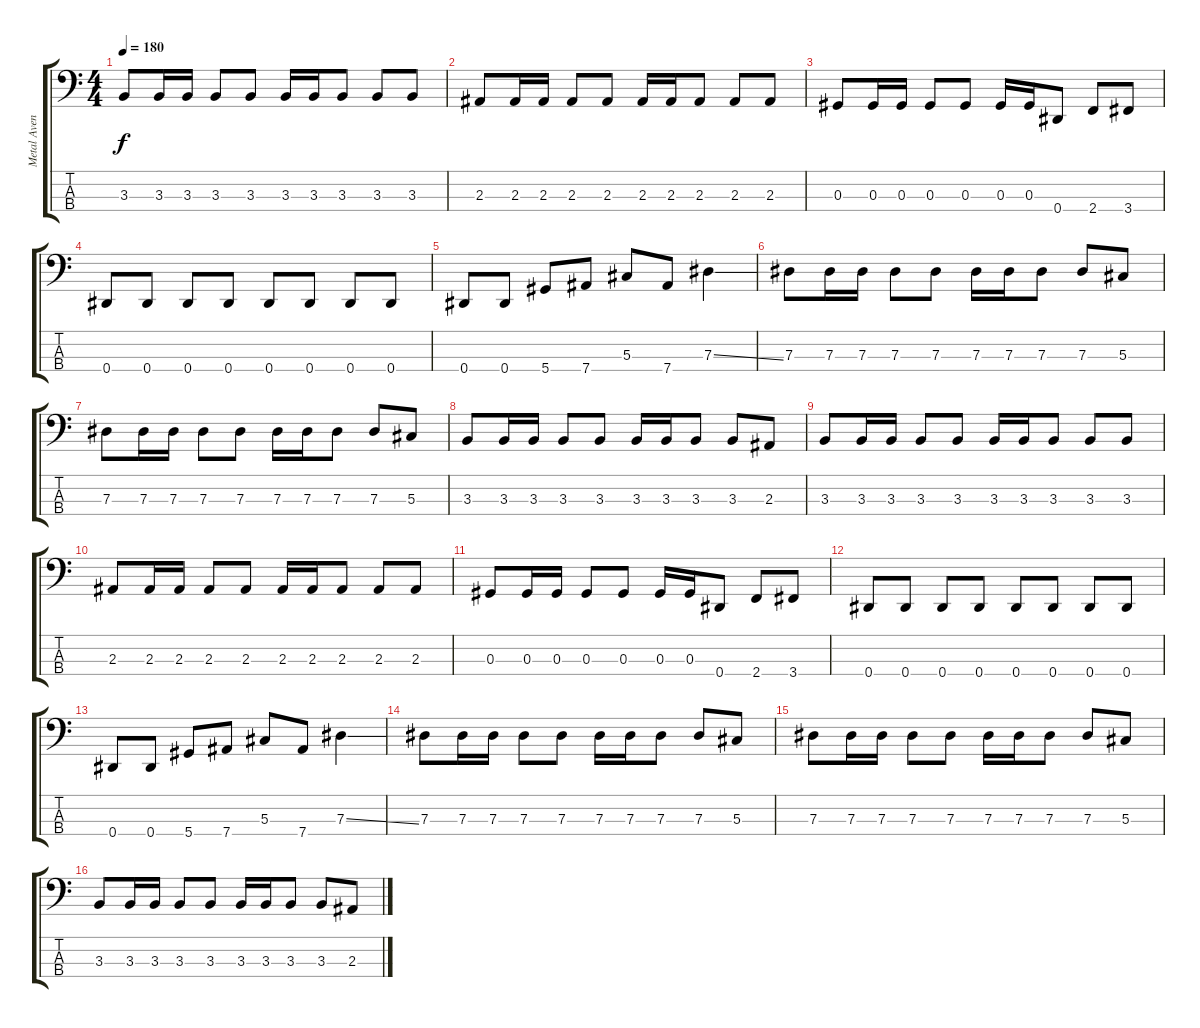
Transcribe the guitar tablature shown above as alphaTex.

\track ("Metal Avenger" "Metal Aven") {instrument electricbassfinger}
\staff {score tabs}
\tuning (Gb2 Db2 Ab1 Eb1) {hide}
\ts (4 4)
\tempo 180
\clef f4
\ks c
3.3.8{dy f} 3.3.16 3.3.16 3.3.8 3.3.8 3.3.16 3.3.16 3.3.8 3.3.8 3.3.8 |
2.3.8 2.3.16 2.3.16 2.3.8 2.3.8 2.3.16 2.3.16 2.3.8 2.3.8 2.3.8 |
0.3.8 0.3.16 0.3.16 0.3.8 0.3.8 0.3.16 0.3.16 0.4.8 2.4.8 3.4.8 |
0.4.8 0.4.8 0.4.8 0.4.8 0.4.8 0.4.8 0.4.8 0.4.8 |
0.4.8 0.4.8 5.4.8 7.4.8 5.3.8 7.4.8 7.3{ss}.4 |
7.3.8 7.3.16 7.3.16 7.3.8 7.3.8 7.3.16 7.3.16 7.3.8 7.3.8 5.3.8 |
7.3.8 7.3.16 7.3.16 7.3.8 7.3.8 7.3.16 7.3.16 7.3.8 7.3.8 5.3.8 |
3.3.8 3.3.16 3.3.16 3.3.8 3.3.8 3.3.16 3.3.16 3.3.8 3.3.8 2.3.8 |
3.3.8 3.3.16 3.3.16 3.3.8 3.3.8 3.3.16 3.3.16 3.3.8 3.3.8 3.3.8 |
2.3.8 2.3.16 2.3.16 2.3.8 2.3.8 2.3.16 2.3.16 2.3.8 2.3.8 2.3.8 |
0.3.8 0.3.16 0.3.16 0.3.8 0.3.8 0.3.16 0.3.16 0.4.8 2.4.8 3.4.8 |
0.4.8 0.4.8 0.4.8 0.4.8 0.4.8 0.4.8 0.4.8 0.4.8 |
0.4.8 0.4.8 5.4.8 7.4.8 5.3.8 7.4.8 7.3{ss}.4 |
7.3.8 7.3.16 7.3.16 7.3.8 7.3.8 7.3.16 7.3.16 7.3.8 7.3.8 5.3.8 |
7.3.8 7.3.16 7.3.16 7.3.8 7.3.8 7.3.16 7.3.16 7.3.8 7.3.8 5.3.8 |
3.3.8 3.3.16 3.3.16 3.3.8 3.3.8 3.3.16 3.3.16 3.3.8 3.3.8 2.3.8
